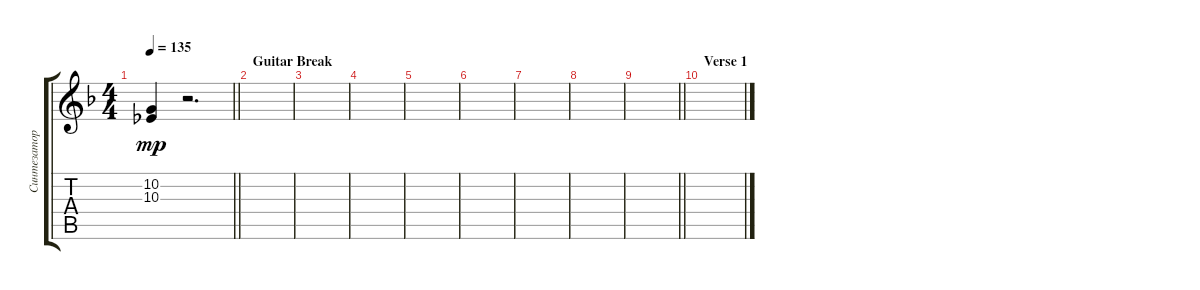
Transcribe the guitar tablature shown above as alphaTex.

\track ("Синтезатор 5" "Синтезатор") {instrument trumpet}
\staff {score tabs}
\tuning (D4 A3 F3 C3 G2 C2) {hide}
\ts (4 4)
\tempo 135
\clef g2
\barLineRight lightlight
\ks dminor
(10.2{t} 10.3{t}).4{dy mp} r.2{d} |
\section ("" "Guitar Break")
|
|
|
|
|
|
|
\barLineRight lightlight
|
\section ("" "Verse 1")
